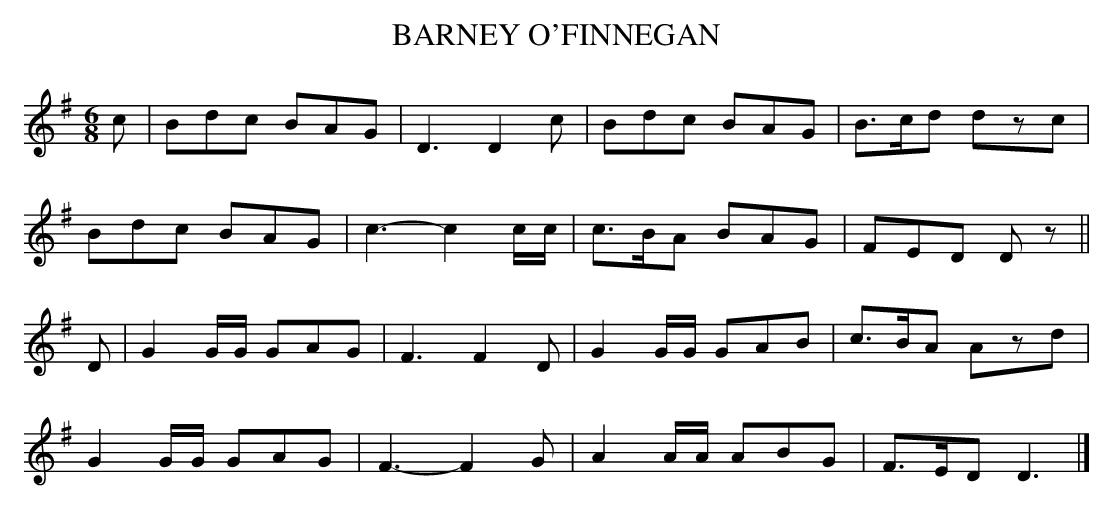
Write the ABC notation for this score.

X:1
T:BARNEY O'FINNEGAN
Y:"slow"
M:6/8
L:1/8
K:G
c|Bdc BAG|D3 D2c|Bdc BAG|B>cd dzc|
Bdc BAG|c3-c2c/c/|c>BA BAG|FED Dz||
D|G2G/G/ GAG|F3 F2D|G2G/G/ GAB|c>BA Azd|
G2G/G/ GAG|F3-F2G|A2A/A/ ABG|F>ED D3|]
